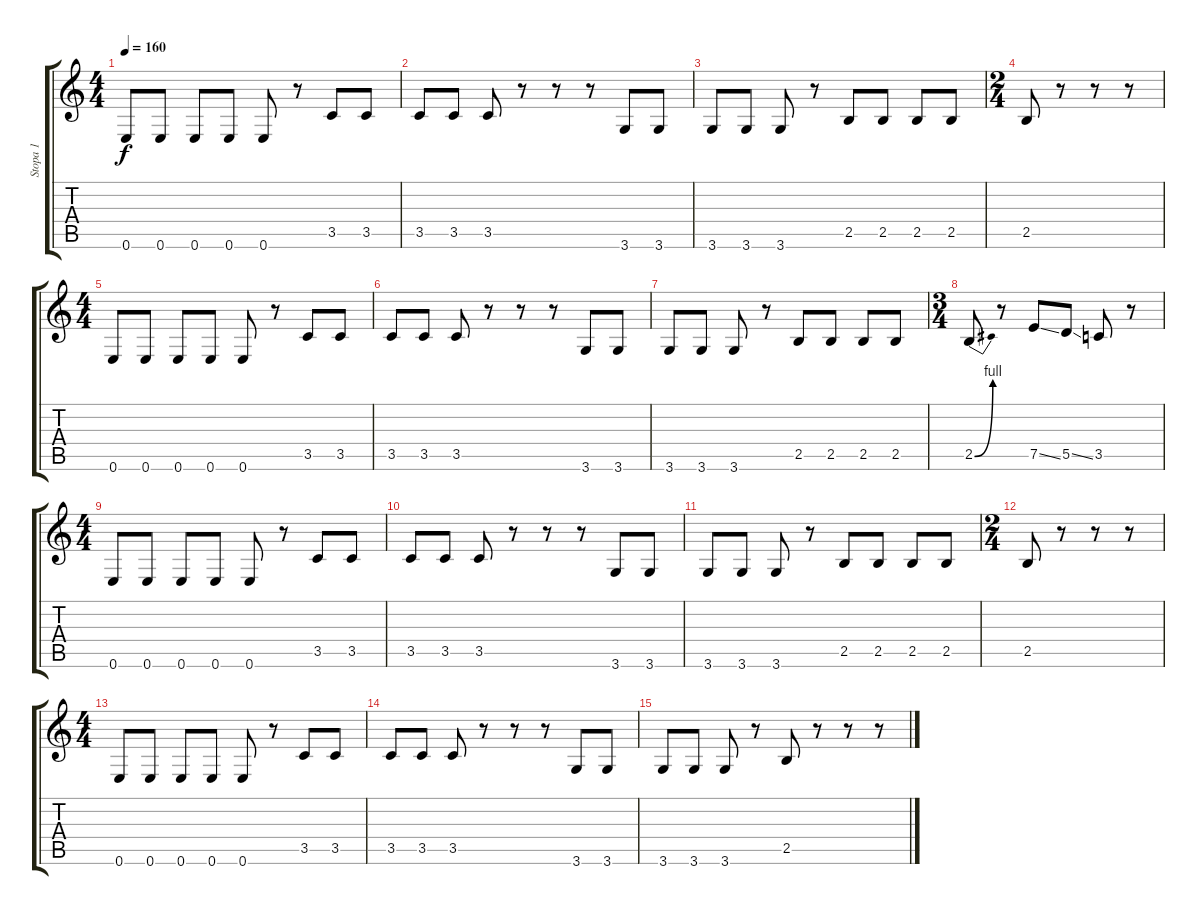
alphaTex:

\track ("Stopa 1" "Stopa 1") {instrument distortionguitar}
\staff {score tabs}
\tuning (E4 B3 G3 D3 A2 E2) {hide}
\ts (4 4)
\tempo 160
\clef g2
\ks c
0.6.8{dy f instrument distortionguitar} 0.6.8 0.6.8 0.6.8 0.6.8 r.8 3.5.8 3.5.8 |
3.5.8 3.5.8 3.5.8 r.8 r.8 r.8 3.6.8 3.6.8 |
3.6.8 3.6.8 3.6.8 r.8 2.5.8 2.5.8 2.5.8 2.5.8 |
\ts (2 4)
2.5.8 r.8 r.8 r.8 |
\ts (4 4)
0.6.8 0.6.8 0.6.8 0.6.8 0.6.8 r.8 3.5.8 3.5.8 |
3.5.8 3.5.8 3.5.8 r.8 r.8 r.8 3.6.8 3.6.8 |
3.6.8 3.6.8 3.6.8 r.8 2.5.8 2.5.8 2.5.8 2.5.8 |
\ts (3 4)
2.5{be (bend 0 0 60 4)}.8 r.8 7.5{ss}.8 5.5{ss}.8 3.5.8 r.8 |
\ts (4 4)
0.6.8 0.6.8 0.6.8 0.6.8 0.6.8 r.8 3.5.8 3.5.8 |
3.5.8 3.5.8 3.5.8 r.8 r.8 r.8 3.6.8 3.6.8 |
3.6.8 3.6.8 3.6.8 r.8 2.5.8 2.5.8 2.5.8 2.5.8 |
\ts (2 4)
2.5.8 r.8 r.8 r.8 |
\ts (4 4)
0.6.8 0.6.8 0.6.8 0.6.8 0.6.8 r.8 3.5.8 3.5.8 |
3.5.8 3.5.8 3.5.8 r.8 r.8 r.8 3.6.8 3.6.8 |
3.6.8 3.6.8 3.6.8 r.8 2.5.8 r.8 r.8 r.8
